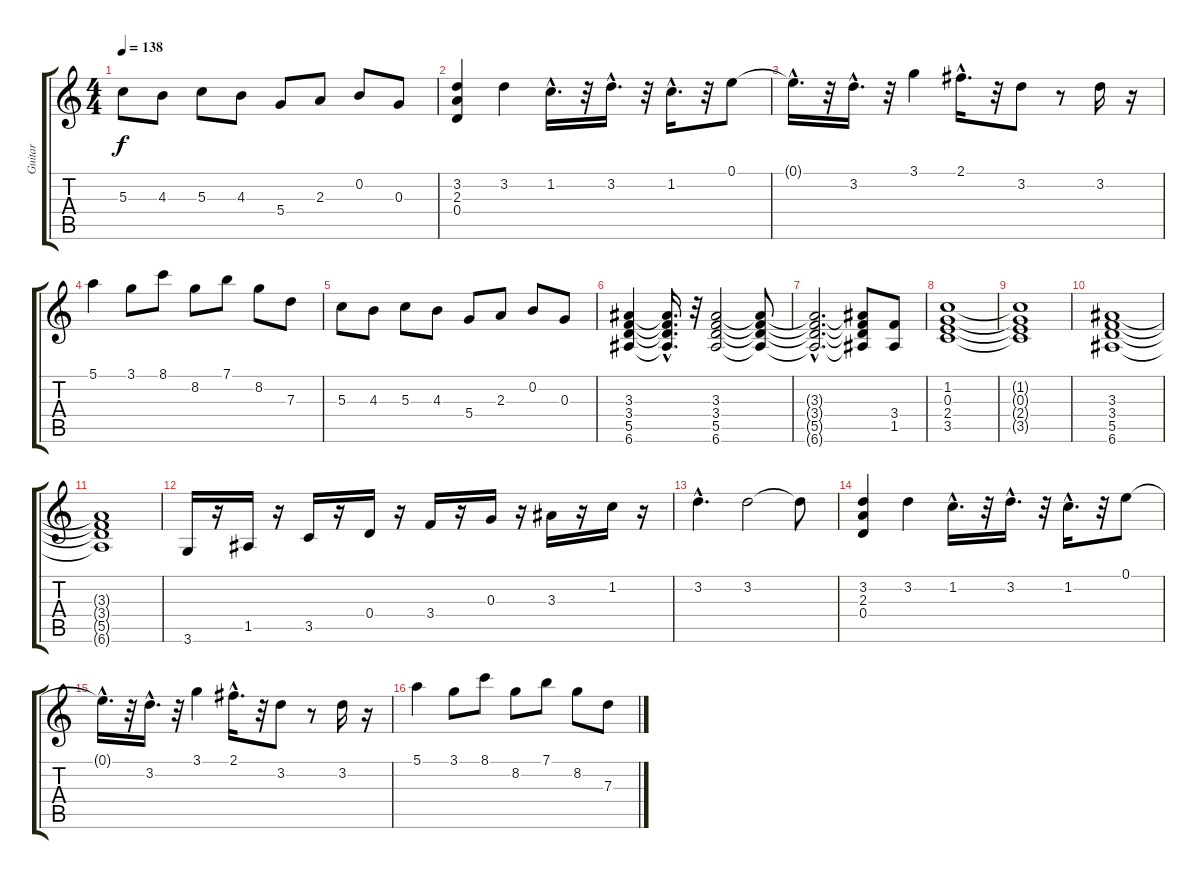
\track ("Guitar" "Guitar") {instrument distortionguitar}
\staff {score tabs}
\tuning (E4 B3 G3 D3 A2 E2) {hide}
\ts (4 4)
\tempo 138
\clef g2
\ks c
5.3.8{dy f} 4.3.8 5.3.8 4.3.8 5.4.8 2.3.8 0.2.8 0.3.8 |
(3.2 2.3 0.4).4 3.2.4 1.2{hac}.16{d} r.32 3.2{hac}.16{d} r.32 1.2{hac}.16{d} r.32 0.1.8 |
0.1{hac t}.16{d} r.32 3.2{hac}.16{d} r.32 3.1.4 2.1{hac}.16{d} r.32 3.2.8 r.8 3.2.16 r.16 |
5.1.4 3.1.8 8.1.8 8.2.8 7.1.8 8.2.8 7.3.8 |
5.3.8 4.3.8 5.3.8 4.3.8 5.4.8 2.3.8 0.2.8 0.3.8 |
(3.3 3.4 5.5 6.6).4 (3.3{hac t} 3.4{hac t} 5.5{hac t} 6.6{hac t}).16{d} r.32 (3.3 3.4 5.5 6.6).2 (3.3{t} 3.4{t} 5.5{t} 6.6{t}).8 |
(3.3{hac t} 3.4{hac t} 5.5{hac t} 6.6{hac t}).2{d} (3.3{t} 3.4{t} 5.5{t} 6.6{t}).8 (3.4 1.5).8 |
(1.2 0.3 2.4 3.5).1 |
(1.2{t} 0.3{t} 2.4{t} 3.5{t}).1 |
(3.3 3.4 5.5 6.6).1 |
(3.3{t} 3.4{t} 5.5{t} 6.6{t}).1 |
3.6.16 r.16 1.5.16 r.16 3.5.16 r.16 0.4.16 r.16 3.4.16 r.16 0.3.16 r.16 3.3.16 r.16 1.2.16 r.16 |
3.2{hac}.4{d} 3.2.2 3.2{t}.8 |
(3.2 2.3 0.4).4 3.2.4 1.2{hac}.16{d} r.32 3.2{hac}.16{d} r.32 1.2{hac}.16{d} r.32 0.1.8 |
0.1{hac t}.16{d} r.32 3.2{hac}.16{d} r.32 3.1.4 2.1{hac}.16{d} r.32 3.2.8 r.8 3.2.16 r.16 |
5.1.4 3.1.8 8.1.8 8.2.8 7.1.8 8.2.8 7.3.8
